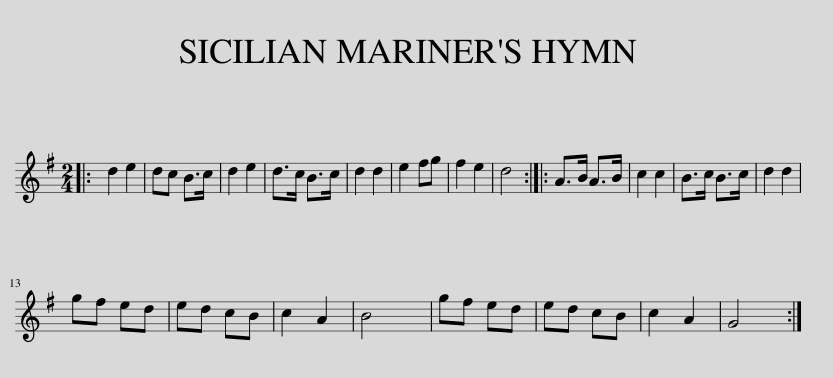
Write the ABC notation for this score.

X:1
L:1/8
M:2/4
I:linebreak $
K:G
V:1 treble
V:1
|: d2 e2 | dc B>c | d2 e2 | d>c B>c | d2 d2 | %5
 e2 fg | f2 e2 | d4 :: A>B A>B | c2 c2 | %10
 B>c B>c | d2 d2 |$ gf ed | ed cB | c2 A2 | %15
 B4 | gf ed | ed cB | c2 A2 | G4 :| %20
